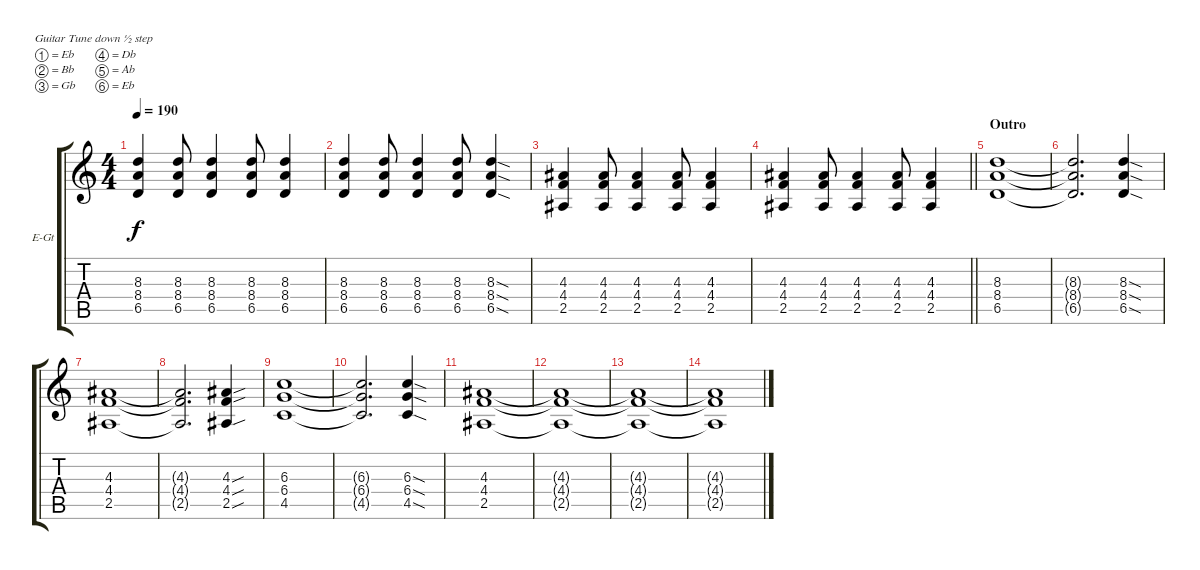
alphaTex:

\bracketExtendMode groupsimilarinstruments
\firstSystemTrackNameOrientation horizontal
\otherSystemsTrackNameOrientation horizontal
\track ("Guitar1" "E-Gt") {instrument distortionguitar}
\staff {score tabs}
\tuning (Eb4 Bb3 Gb3 Db3 Ab2 Eb2)
\ts (4 4)
\tempo 190
\clef g2
\ks c
(8.3 8.4 6.5).4{dy f} (8.3 8.4 6.5).8 (8.3 8.4 6.5).4 (8.3 8.4 6.5).8 (8.3 8.4 6.5).4 |
(8.3 8.4 6.5).4 (8.3 8.4 6.5).8 (8.3 8.4 6.5).4 (8.3 8.4 6.5).8 (8.3{sod} 8.4{sod} 6.5{sod}).4 |
(4.3 4.4 2.5).4 (4.3 4.4 2.5).8 (4.3 4.4 2.5).4 (4.3 4.4 2.5).8 (4.3 4.4 2.5).4 |
\barLineRight lightlight
(4.3 4.4 2.5).4 (4.3 4.4 2.5).8 (4.3 4.4 2.5).4 (4.3 4.4 2.5).8 (4.3 4.4 2.5).4 |
\section ("" "Outro")
(8.3 8.4 6.5).1 |
(8.3{t} 8.4{t} 6.5{t}).2{d} (8.3{sod} 8.4{sod} 6.5{sod}).4 |
(4.3 4.4 2.5).1 |
(4.3{t} 4.4{t} 2.5{t}).2{d} (4.3{sou} 4.4{sou} 2.5{sou}).4 |
(6.3 6.4 4.5).1 |
(6.3{t} 6.4{t} 4.5{t}).2{d} (6.3{sod} 6.4{sod} 4.5{sod}).4 |
(4.3 4.4 2.5).1 |
(4.3{t} 4.4{t} 2.5{t}).1 |
(4.3{t} 4.4{t} 2.5{t}).1 |
(4.3{t} 4.4{t} 2.5{t}).1
